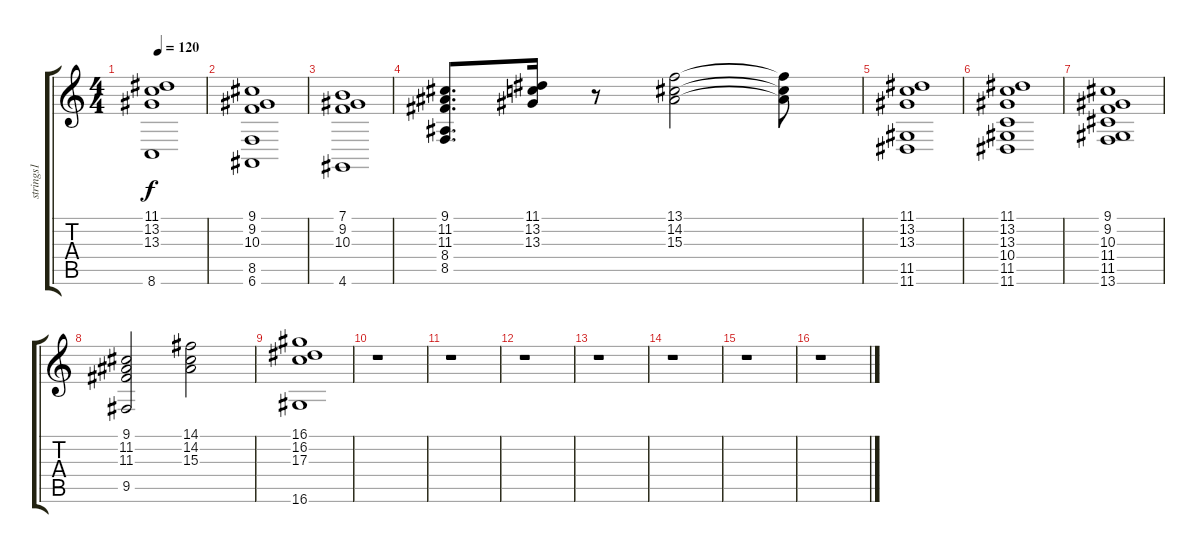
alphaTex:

\track ("strings1" "strings1") {instrument synthstrings1}
\staff {score tabs}
\tuning (E4 B3 G3 D3 A2 E2) {hide}
\ts (4 4)
\tempo 120
\clef g2
\ks c
(11.1 13.2 13.3 8.6).1{dy f} |
(9.1 9.2 10.3 8.5 6.6).1 |
(7.1 9.2 10.3 4.6).1 |
(9.1 11.2 11.3 8.4 8.5).8{d} (11.1 13.2 13.3).16 r.8 (13.1 14.2 15.3).2 (13.1{t} 14.2{t} 15.3{t}).8 |
(11.1 13.2 13.3 11.5 11.6).1 |
(11.1 13.2 13.3 10.4 11.5 11.6).1 |
(9.1 9.2 10.3 11.4 11.5 13.6).1 |
(9.1 11.2 11.3 9.5).2 (14.1 14.2 15.3).2 |
(16.1 16.2 17.3 16.6).1 |
r.1 |
r.1 |
r.1 |
r.1 |
r.1 |
r.1 |
r.1
